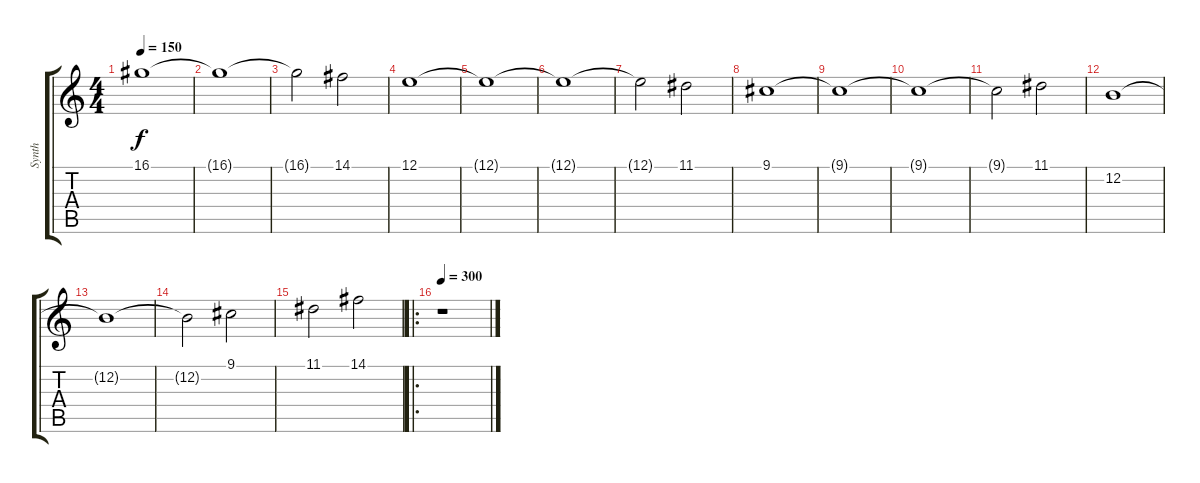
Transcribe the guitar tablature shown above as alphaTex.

\track ("Synth" "Synth") {instrument stringensemble1}
\staff {score tabs}
\tuning (E4 B3 G3 D3 A2 E2) {hide}
\ts (4 4)
\tempo 150
\clef g2
\ks c
16.1{t}.1{dy f} |
16.1{t}.1 |
16.1{t}.2 14.1.2 |
12.1.1 |
12.1{t}.1 |
12.1{t}.1 |
12.1{t}.2 11.1.2 |
9.1.1 |
9.1{t}.1 |
9.1{t}.1 |
9.1{t}.2 11.1.2 |
12.2.1 |
12.2{t}.1 |
12.2{t}.2 9.1.2 |
11.1.2 14.1.2 |
\ro
\tempo 300
r.1
